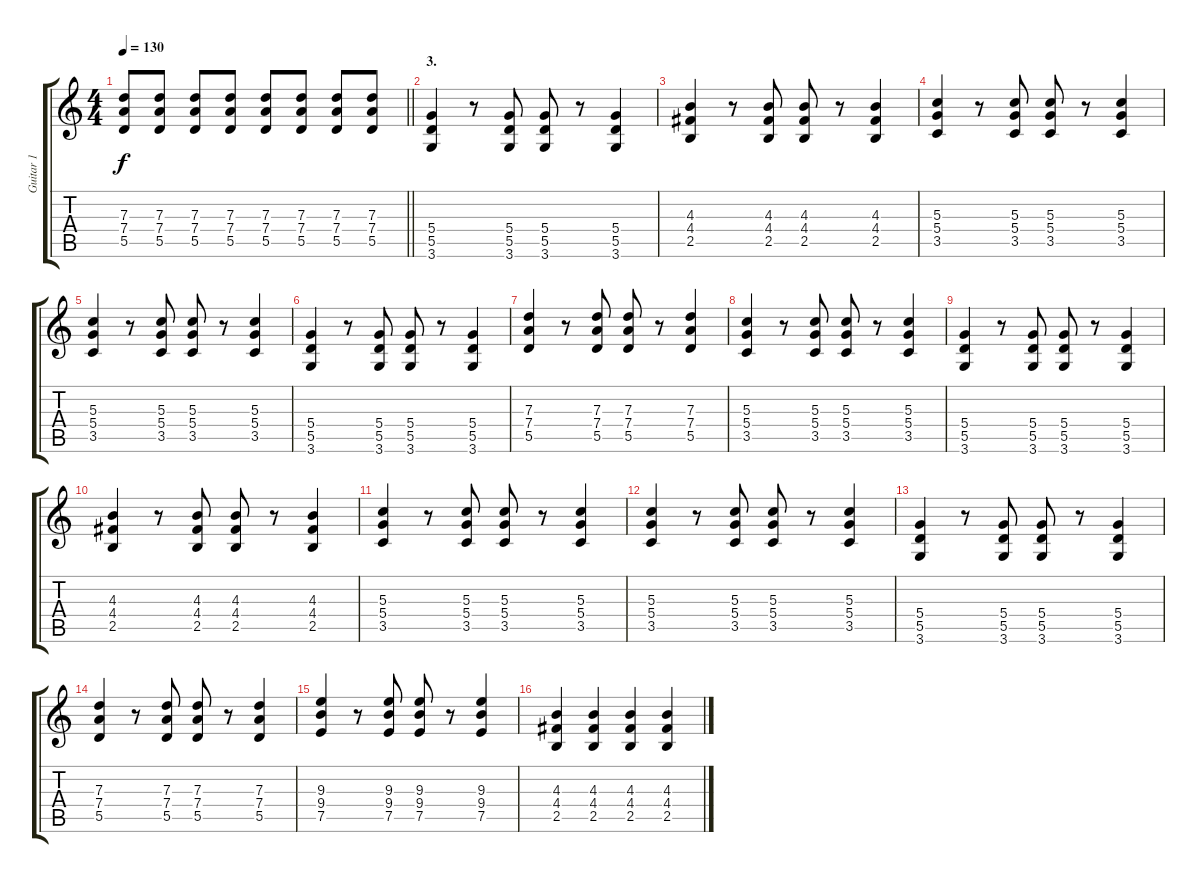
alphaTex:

\track ("Guitar 1" "Guitar 1") {instrument distortionguitar}
\staff {score tabs}
\tuning (E4 B3 G3 D3 A2 E2) {hide}
\ts (4 4)
\tempo 130
\clef g2
\barLineRight lightlight
\ks c
(7.3 7.4 5.5).8{dy f} (7.3 7.4 5.5).8 (7.3 7.4 5.5).8 (7.3 7.4 5.5).8 (7.3 7.4 5.5).8 (7.3 7.4 5.5).8 (7.3 7.4 5.5).8 (7.3 7.4 5.5).8 |
\section ("" "3.")
(5.4 5.5 3.6).4 r.8 (5.4 5.5 3.6).8 (5.4 5.5 3.6).8 r.8 (5.4 5.5 3.6).4 |
(4.3 4.4 2.5).4 r.8 (4.3 4.4 2.5).8 (4.3 4.4 2.5).8 r.8 (4.3 4.4 2.5).4 |
(5.3 5.4 3.5).4 r.8 (5.3 5.4 3.5).8 (5.3 5.4 3.5).8 r.8 (5.3 5.4 3.5).4 |
(5.3 5.4 3.5).4 r.8 (5.3 5.4 3.5).8 (5.3 5.4 3.5).8 r.8 (5.3 5.4 3.5).4 |
(5.4 5.5 3.6).4 r.8 (5.4 5.5 3.6).8 (5.4 5.5 3.6).8 r.8 (5.4 5.5 3.6).4 |
(7.3 7.4 5.5).4 r.8 (7.3 7.4 5.5).8 (7.3 7.4 5.5).8 r.8 (7.3 7.4 5.5).4 |
(5.3 5.4 3.5).4 r.8 (5.3 5.4 3.5).8 (5.3 5.4 3.5).8 r.8 (5.3 5.4 3.5).4 |
(5.4 5.5 3.6).4 r.8 (5.4 5.5 3.6).8 (5.4 5.5 3.6).8 r.8 (5.4 5.5 3.6).4 |
(4.3 4.4 2.5).4 r.8 (4.3 4.4 2.5).8 (4.3 4.4 2.5).8 r.8 (4.3 4.4 2.5).4 |
(5.3 5.4 3.5).4 r.8 (5.3 5.4 3.5).8 (5.3 5.4 3.5).8 r.8 (5.3 5.4 3.5).4 |
(5.3 5.4 3.5).4 r.8 (5.3 5.4 3.5).8 (5.3 5.4 3.5).8 r.8 (5.3 5.4 3.5).4 |
(5.4 5.5 3.6).4 r.8 (5.4 5.5 3.6).8 (5.4 5.5 3.6).8 r.8 (5.4 5.5 3.6).4 |
(7.3 7.4 5.5).4 r.8 (7.3 7.4 5.5).8 (7.3 7.4 5.5).8 r.8 (7.3 7.4 5.5).4 |
(9.3 9.4 7.5).4 r.8 (9.3 9.4 7.5).8 (9.3 9.4 7.5).8 r.8 (9.3 9.4 7.5).4 |
(4.3 4.4 2.5).4 (4.3 4.4 2.5).4 (4.3 4.4 2.5).4 (4.3 4.4 2.5).4
